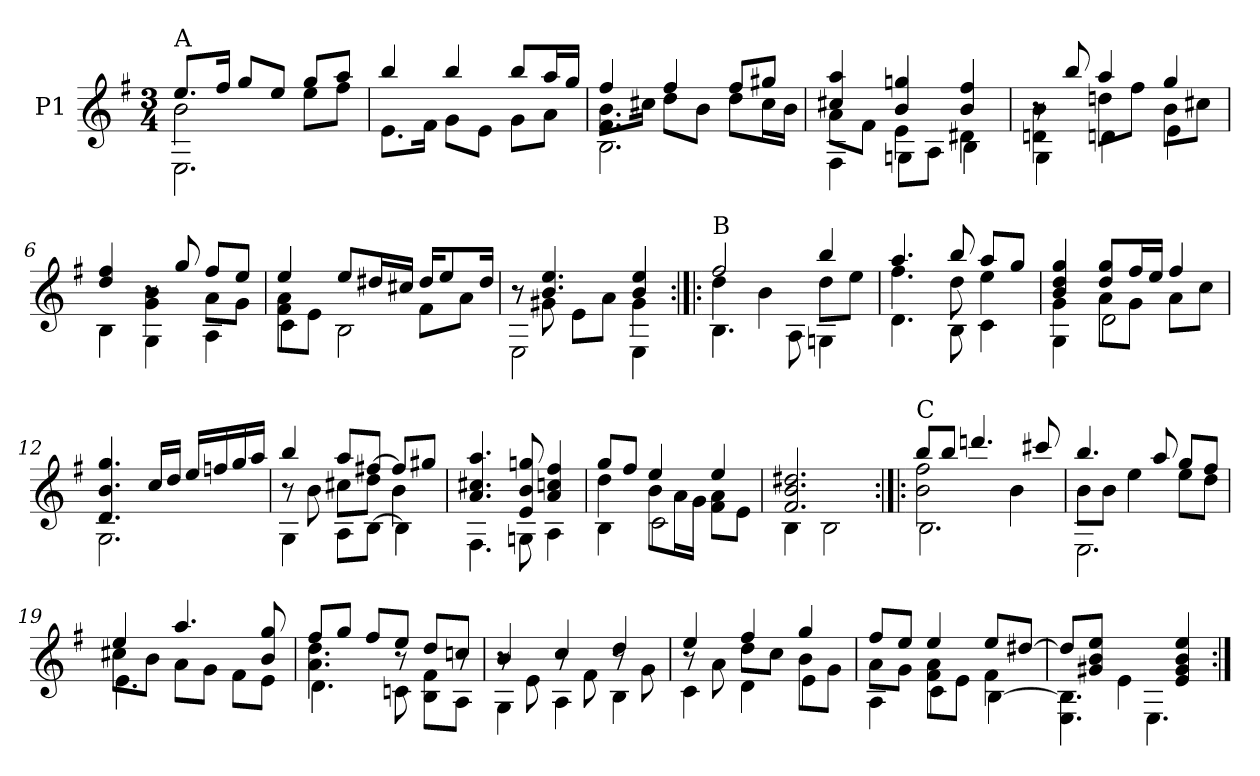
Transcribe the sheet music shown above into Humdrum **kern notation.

**kern
*part1
*staff1
*I"P1
!!LO:PB:g=z
*clefG2
*ITrd7c12
*k[f#]
*e:
*M3/4
*MM76
=1
*^
*	*^
!LO:TX:a:t=A	!	!
8.ei/L	2Bi\	2.EEi\
16f#i/Jk	.	.
8gi/L	.	.
8ei/J	.	.
8gi/L	8ei\L	.
8ai/J	8f#i\J	.
*	*v	*v
=2	=2
4bi/	8.Ei\L
.	16F#i\Jk
4bi/	8Gi\L
.	8Ei\J
8bi/L	8Gi\L
16ai/L	8Ai\J
16gi/JJ	.
=3	=3
*	*^
4f#i/	8.F#i\ 8.BiL	2.BBi\
.	16c#Xi\Jk	.
4f#i/	8di\L	.
.	8Bi\J	.
8f#i/L	8di\L	.
8g#Xi/J	16c#i\L	.
.	16Bi\JJ	.
=4	=4	=4
4c#Xi/ 4ai	8Ai\L	4FF#i\
.	8F#i\J	.
4Bi/ 4gni	4Ei\	8GGni\L
.	.	8AAi\J
4Bi/ 4f#i	4D#Xi\	4BBi\
!!LO:LB:g=z	!!	!!
=5	=5	=5
8r	4Dni\ 4Bi	4GGi\
8bi/	.	.
4ai/	8dni\L	4Dni\
.	8f#i\J	.
4gi/	8Bi\L	4Ei\
.	8c#Xi\J	.
=6	=6	=6
4di/ 4f#i	4ryy	4BBi\
8r	4Gi\ 4Bi	4GGi\
8gi/	.	.
8f#i/L	8Ai\L	4AAi\
8ei/J	8Gi\J	.
=7	=7	=7
4ei/	8F#i\ 8AiL	4Ci\
.	8Ei\J	.
8ei/L	4ryy	2BBi\
16d#Xi/L	.	.
16c#Xi/JJ	.	.
16d#i/KL	8F#i\L	.
8ei/	.	.
.	8Ai\J	.
16d#i/Jk	.	.
=8	=8	=8
8r	8r	2EEi\
4.Bi/ 4.ei	8G#Xi\	.
.	8Ei\L	.
.	8Ai\J	.
4Bi/ 4ei	4G#i\	4EEi\
!!LO:LB:g=z	!!	!!
=9:|!|:	=9:|!|:	=9:|!|:
!LO:TX:a:t=B	!	!
2f#i/	4di\	4.BBi\
.	4Bi\	.
.	.	8AAi\
4bi/	8di\L	4GGni\
.	8ei\J	.
=10	=10	=10
4.ai/	4.f#i\	4.Di\
8bi/	8di\	8BBi\
8ai/L	4ei\	4Ci\
8gi/J	.	.
=11	=11	=11
4Bi/ 4di 4gi	4Gi\	4GGi\
8di/ 8giL	8Ai\L	2Di\
16f#i/L	8Gi\J	.
16ei/JJ	.	.
4f#i/	8Ai\L	.
.	8ci\J	.
*	*v	*v
=12	=12
4.Di/ 4.Bi 4.gi	2.GGi\
16ci/LL	.
16di/JJ	.
16ei/LL	.
16fni/	.
16gi/	.
16ai/JJ	.
!!LO:LB:g=z	!!
=13	=13
*	*^
4bi/	8r	4GGi\
.	8Bi\	.
8ai/L	8c#Xi\L	8AAi\L
[>8f#Xi/J	8di\J	[<8BBi\J
8f#i/L]	4Bi\	4BBi\]
8g#Xi/J	.	.
*	*v	*v
=14	=14
4.Ai/ 4.c#Xi 4.ai	4.FF#i\
8Ei/ 8Bi 8gni	8GGni\
4Ai/ 4cni 4f#i	4AAi\
=15	=15
*	*^
8gi/L	4di\	4BBi\
8f#i/J	.	.
4ei/	8Bi\L	2Ci\
.	16Ai\L	.
.	16Gi\JJ	.
4ei/	8F#i\ 8AiL	.
.	8Ei\J	.
*	*v	*v
=16	=16
2.F#i/ 2.Bi 2.d#Xi	4BBi\
.	2BBi\
!!LO:LB:g=z	!!
=17:|!|:	=17:|!|:
*	*^
!LO:TX:a:t=C	!	!
8bi/L	2Bi\ 2f#i	2.BBi\
8bi/J	.	.
4.ddni/	.	.
.	4Bi\	.
8cc#Xi/	.	.
=18	=18	=18
4.bi/	8Bi\L	2.EEi\
.	8Bi\J	.
.	4ei\	.
8ai/	.	.
8gi/L	8ei\L	.
8f#i/J	8di\J	.
=19	=19	=19
4ei/	8c#Xi\L	4.Ei\
.	8Bi\J	.
4.ai/	8Ai\L	.
.	8Gi\J	4.ryy
.	8F#i\L	.
8Bi/ 8gi	8Ei\J	.
=20	=20	=20
8f#i/L	4.Ai\ 4.di	4.Di\
8gi/J	.	.
8f#i/L	.	.
8ei/J	8r	8Cni\
8di/L	8ryy	8BBi\ 8F#iL
8cni/J	8r	8AAi\J
!!LO:LB:g=z	!!	!!
=21	=21	=21
4Bi/	8r	4GGi\
.	8Ei\	.
4ci/	8r	4AAi\
.	8F#i\	.
4di/	8r	4BBi\
.	8Gi\	.
=22	=22	=22
4ei/	8r	4Ci\
.	8Ai\	.
4f#i/	8di\L	4Di\
.	8ci\J	.
4gi/	8Bi\L	4Ei\
.	8Gi\J	.
=23	=23	=23
8f#i/L	8Ai\L	4AAi\
8ei/J	8Gi\J	.
4ei/	8F#i\ 8AiL	4Ci\
.	8Ei\J	.
8ei/L	4F#i\	[<4BBi\
[>8d#Xi/J	.	.
*	*v	*v
=24	=24
8d#i/L]	4.EEi\ 4.BBi]
8G#Xi/ 8Bi 8eiJ	.
4Ei\	.
.	4.EEi\
4Ei/ 4G#i 4Bi 4ei	.
*v	*v
=:|!
*-
